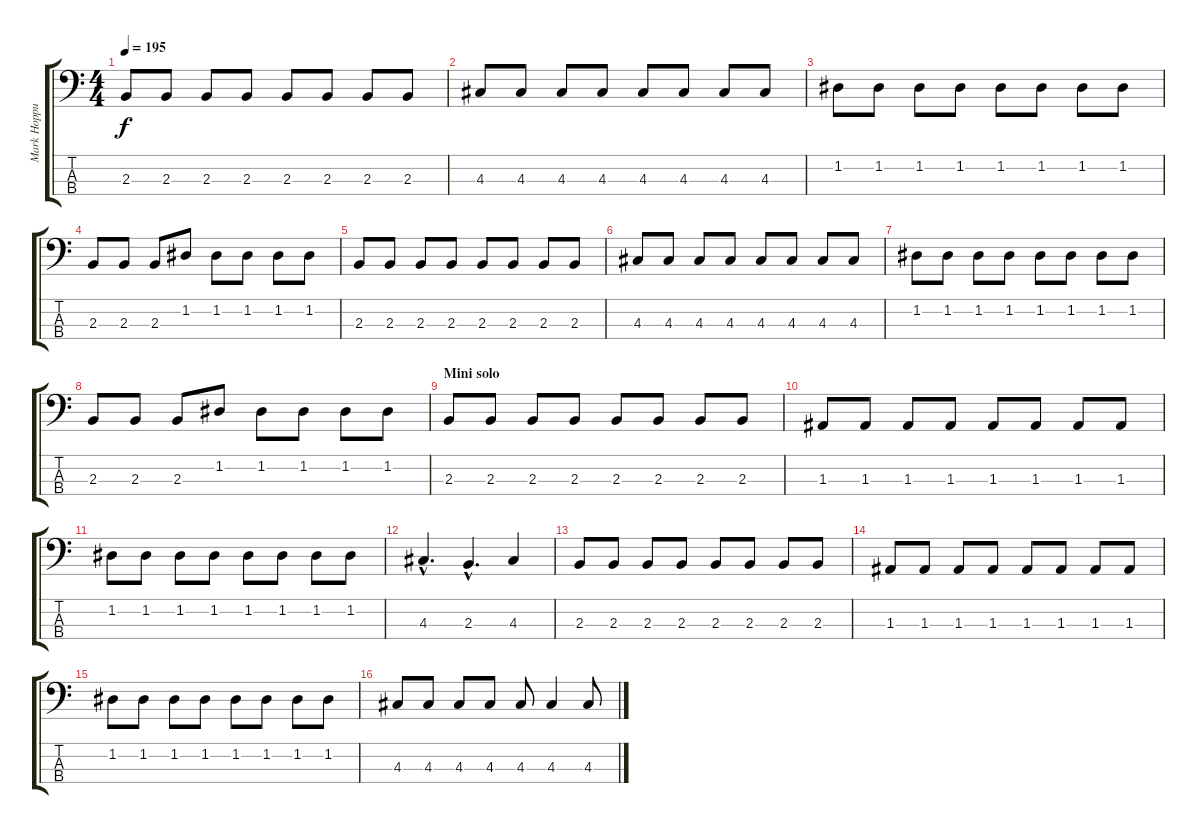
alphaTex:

\track ("Mark Hoppus (Bass)" "Mark Hoppu") {instrument electricbasspick}
\staff {score tabs}
\tuning (G2 D2 A1 E1) {hide}
\ts (4 4)
\tempo 195
\clef f4
\ks c
2.3.8{dy f} 2.3.8 2.3.8 2.3.8 2.3.8 2.3.8 2.3.8 2.3.8 |
4.3.8 4.3.8 4.3.8 4.3.8 4.3.8 4.3.8 4.3.8 4.3.8 |
1.2.8 1.2.8 1.2.8 1.2.8 1.2.8 1.2.8 1.2.8 1.2.8 |
2.3.8 2.3.8 2.3.8 1.2.8 1.2.8 1.2.8 1.2.8 1.2.8 |
2.3.8 2.3.8 2.3.8 2.3.8 2.3.8 2.3.8 2.3.8 2.3.8 |
4.3.8 4.3.8 4.3.8 4.3.8 4.3.8 4.3.8 4.3.8 4.3.8 |
1.2.8 1.2.8 1.2.8 1.2.8 1.2.8 1.2.8 1.2.8 1.2.8 |
2.3.8 2.3.8 2.3.8 1.2.8 1.2.8 1.2.8 1.2.8 1.2.8 |
\section ("" "Mini solo")
2.3.8 2.3.8 2.3.8 2.3.8 2.3.8 2.3.8 2.3.8 2.3.8 |
1.3.8 1.3.8 1.3.8 1.3.8 1.3.8 1.3.8 1.3.8 1.3.8 |
1.2.8 1.2.8 1.2.8 1.2.8 1.2.8 1.2.8 1.2.8 1.2.8 |
4.3{hac}.4{d} 2.3{hac}.4{d} 4.3.4 |
2.3.8 2.3.8 2.3.8 2.3.8 2.3.8 2.3.8 2.3.8 2.3.8 |
1.3.8 1.3.8 1.3.8 1.3.8 1.3.8 1.3.8 1.3.8 1.3.8 |
1.2.8 1.2.8 1.2.8 1.2.8 1.2.8 1.2.8 1.2.8 1.2.8 |
4.3.8 4.3.8 4.3.8 4.3.8 4.3.8 4.3.4 4.3.8
